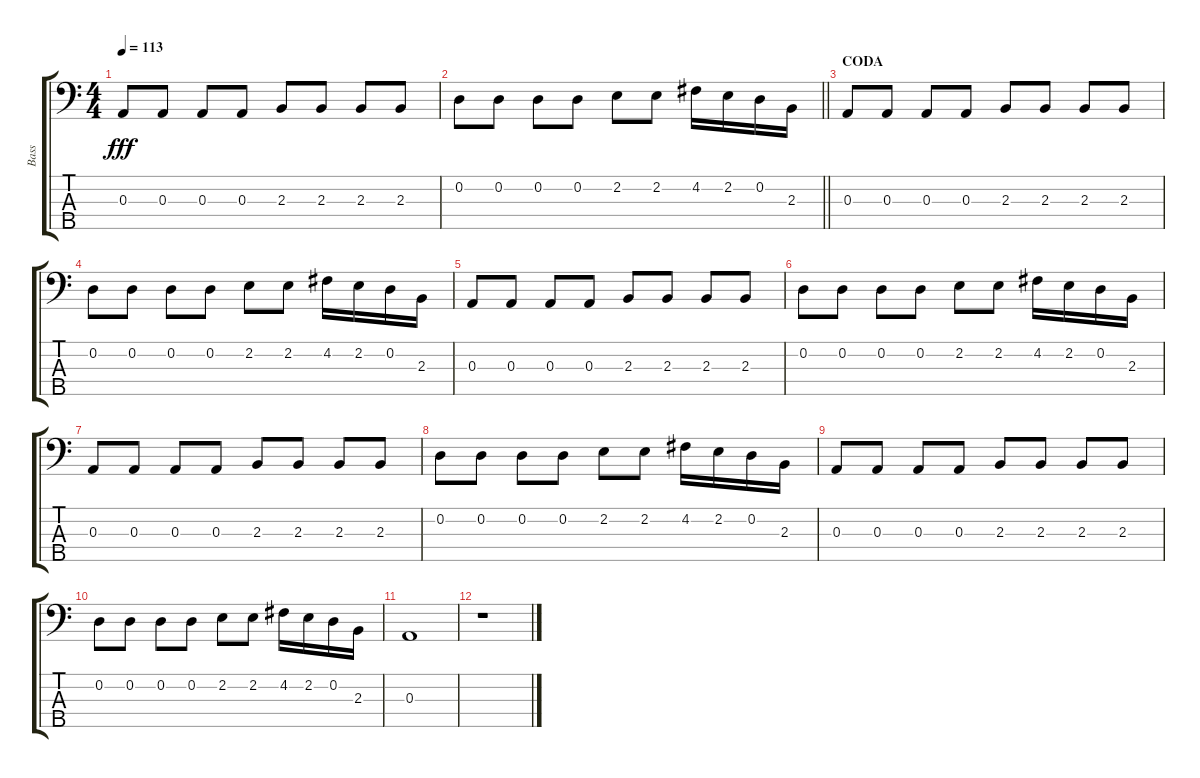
\track ("Bass" "Bass") {instrument fretlessbass}
\staff {score tabs}
\tuning (G2 D2 A1 E1 B0) {hide}
\ts (4 4)
\tempo 113
\clef f4
\ks c
0.3.8{dy fff} 0.3.8 0.3.8 0.3.8 2.3.8 2.3.8 2.3.8 2.3.8 |
\barLineRight lightlight
0.2.8 0.2.8 0.2.8 0.2.8 2.2.8 2.2.8 4.2.16 2.2.16 0.2.16 2.3.16 |
\section ("" "CODA")
0.3.8 0.3.8 0.3.8 0.3.8 2.3.8 2.3.8 2.3.8 2.3.8 |
0.2.8 0.2.8 0.2.8 0.2.8 2.2.8 2.2.8 4.2.16 2.2.16 0.2.16 2.3.16 |
0.3.8 0.3.8 0.3.8 0.3.8 2.3.8 2.3.8 2.3.8 2.3.8 |
0.2.8 0.2.8 0.2.8 0.2.8 2.2.8 2.2.8 4.2.16 2.2.16 0.2.16 2.3.16 |
0.3.8 0.3.8 0.3.8 0.3.8 2.3.8 2.3.8 2.3.8 2.3.8 |
0.2.8 0.2.8 0.2.8 0.2.8 2.2.8 2.2.8 4.2.16 2.2.16 0.2.16 2.3.16 |
0.3.8 0.3.8 0.3.8 0.3.8 2.3.8 2.3.8 2.3.8 2.3.8 |
0.2.8 0.2.8 0.2.8 0.2.8 2.2.8 2.2.8 4.2.16 2.2.16 0.2.16 2.3.16 |
0.3.1 |
r.1
